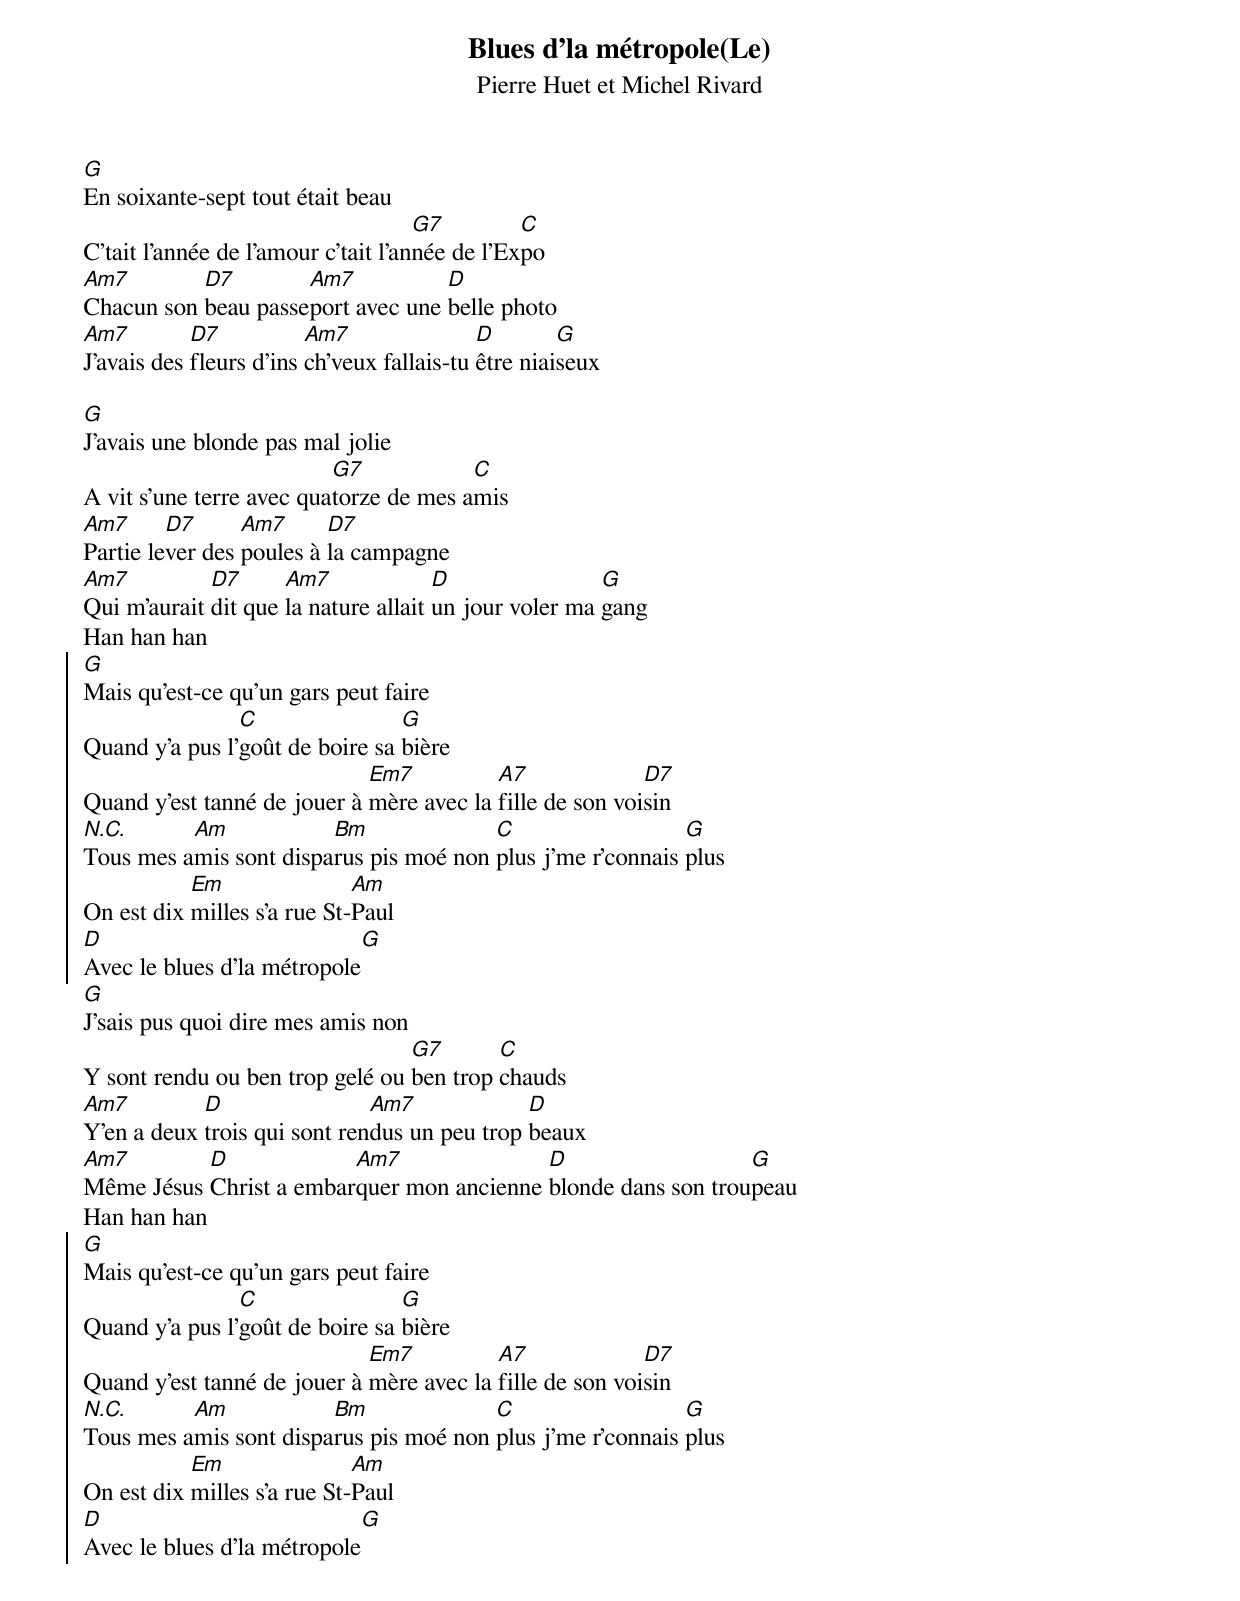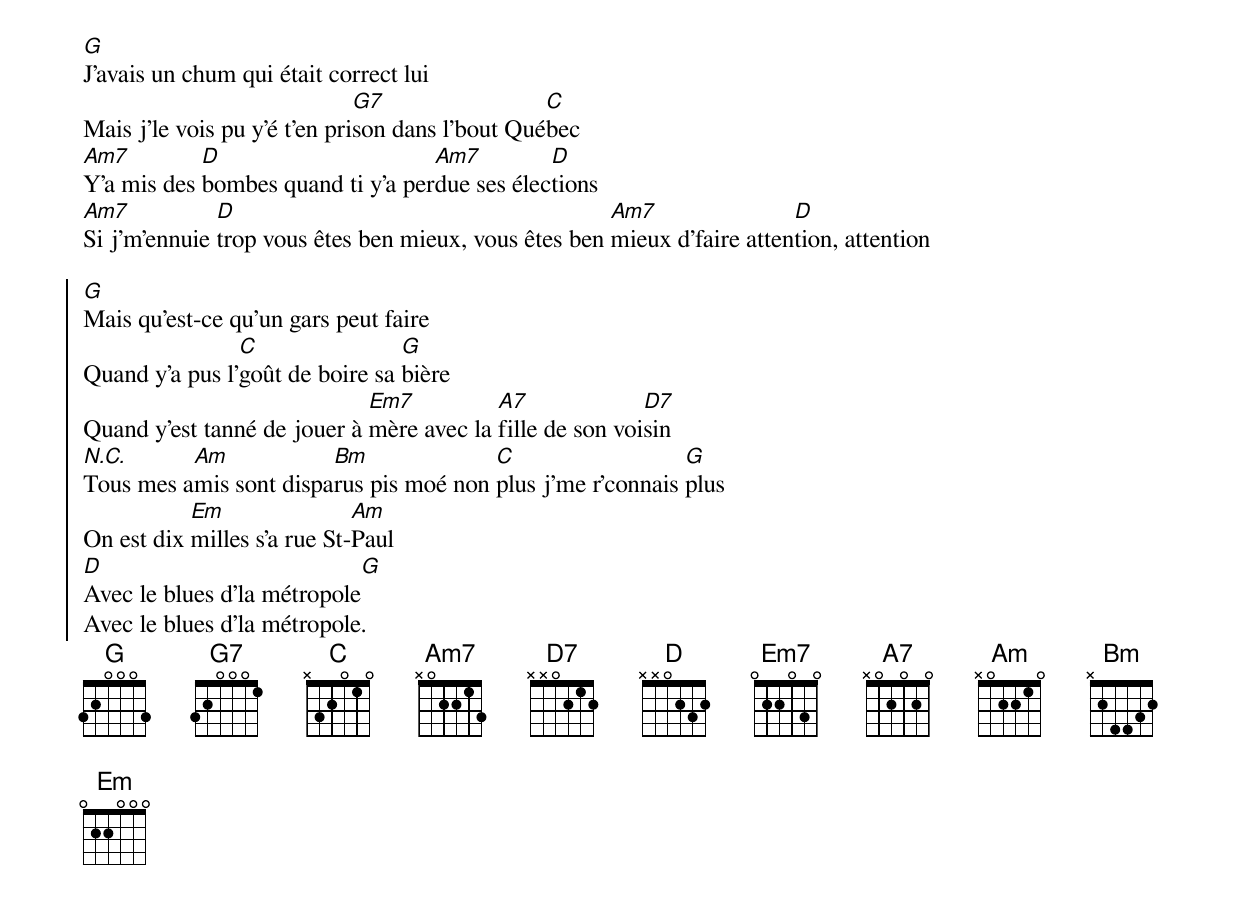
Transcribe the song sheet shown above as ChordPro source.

{t:Blues d'la métropole(Le)}
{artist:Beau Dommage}
{st:Pierre Huet et Michel Rivard}

[G]En soixante-sept tout était beau
C'tait l'année de l'amour c'tait l'an[G7]née de l'Ex[C]po
[Am7]Chacun son [D7]beau passe[Am7]port avec une [D]belle photo
[Am7]J'avais des [D7]fleurs d'ins [Am7]ch'veux fallais-tu [D]être niai[G]seux

[G]J'avais une blonde pas mal jolie
A vit s'une terre avec qua[G7]torze de mes a[C]mis
[Am7]Partie le[D7]ver des [Am7]poules à [D7]la campagne
[Am7]Qui m'aurait [D7]dit que [Am7]la nature allait [D]un jour voler ma [G]gang
Han han han
{soc}
[G]Mais qu'est-ce qu'un gars peut faire
Quand y'a pus l'[C]goût de boire sa [G]bière
Quand y'est tanné de jouer à [Em7]mère avec la [A7]fille de son voi[D7]sin
[N.C.]Tous mes a[Am]mis sont dispa[Bm]rus pis moé non [C]plus j'me r'connais [G]plus
On est dix [Em]milles s'a rue St-[Am]Paul
[D]Avec le blues d'la métropole[G]
{eoc}
[G]J'sais pus quoi dire mes amis non
Y sont rendu ou ben trop gelé ou [G7]ben trop [C]chauds
[Am7]Y'en a deux [D]trois qui sont ren[Am7]dus un peu trop [D]beaux
[Am7]Même Jésus [D]Christ a embar[Am7]quer mon ancienne [D]blonde dans son trou[G]peau
Han han han
{soc}
[G]Mais qu'est-ce qu'un gars peut faire
Quand y'a pus l'[C]goût de boire sa [G]bière
Quand y'est tanné de jouer à [Em7]mère avec la [A7]fille de son voi[D7]sin
[N.C.]Tous mes a[Am]mis sont dispa[Bm]rus pis moé non [C]plus j'me r'connais [G]plus
On est dix [Em]milles s'a rue St-[Am]Paul
[D]Avec le blues d'la métropole[G]
{eoc}


[G]J'avais un chum qui était correct lui
Mais j'le vois pu y'é t'en pri[G7]son dans l'bout Qué[C]bec
[Am7]Y'a mis des [D]bombes quand ti y'a per[Am7]due ses élec[D]tions
[Am7]Si j'm'ennuie [D]trop vous êtes ben mieux, vous êtes ben [Am7]mieux d'faire atten[D]tion, attention

{soc}
[G]Mais qu'est-ce qu'un gars peut faire
Quand y'a pus l'[C]goût de boire sa [G]bière
Quand y'est tanné de jouer à [Em7]mère avec la [A7]fille de son voi[D7]sin
[N.C.]Tous mes a[Am]mis sont dispa[Bm]rus pis moé non [C]plus j'me r'connais [G]plus
On est dix [Em]milles s'a rue St-[Am]Paul
[D]Avec le blues d'la métropole[G]
Avec le blues d'la métropole.
